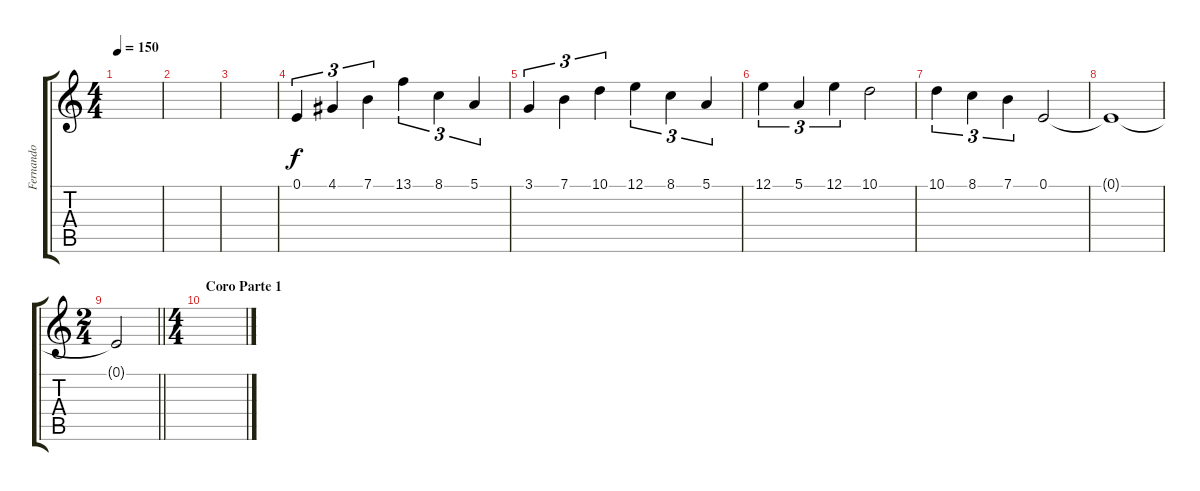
\track ("Fernando" "Fernando") {instrument flute}
\staff {score tabs}
\tuning (E4 B3 G3 D3 A2 E2) {hide}
\ts (4 4)
\tempo 150
\clef g2
\ks c
|
|
|
0.1.4{tu (3 2)} 4.1.4{tu (3 2)} 7.1.4{tu (3 2)} 13.1.4{tu (3 2)} 8.1.4{tu (3 2)} 5.1.4{tu (3 2)} |
3.1.4{tu (3 2)} 7.1.4{tu (3 2)} 10.1.4{tu (3 2)} 12.1.4{tu (3 2)} 8.1.4{tu (3 2)} 5.1.4{tu (3 2)} |
12.1.4{tu (3 2)} 5.1.4{tu (3 2)} 12.1.4{tu (3 2)} 10.1.2 |
10.1.4{tu (3 2)} 8.1.4{tu (3 2)} 7.1.4{tu (3 2)} 0.1.2 |
0.1{t}.1 |
\ts (2 4)
\barLineRight lightlight
0.1{t}.2 |
\ts (4 4)
\section ("" "Coro Parte 1")
